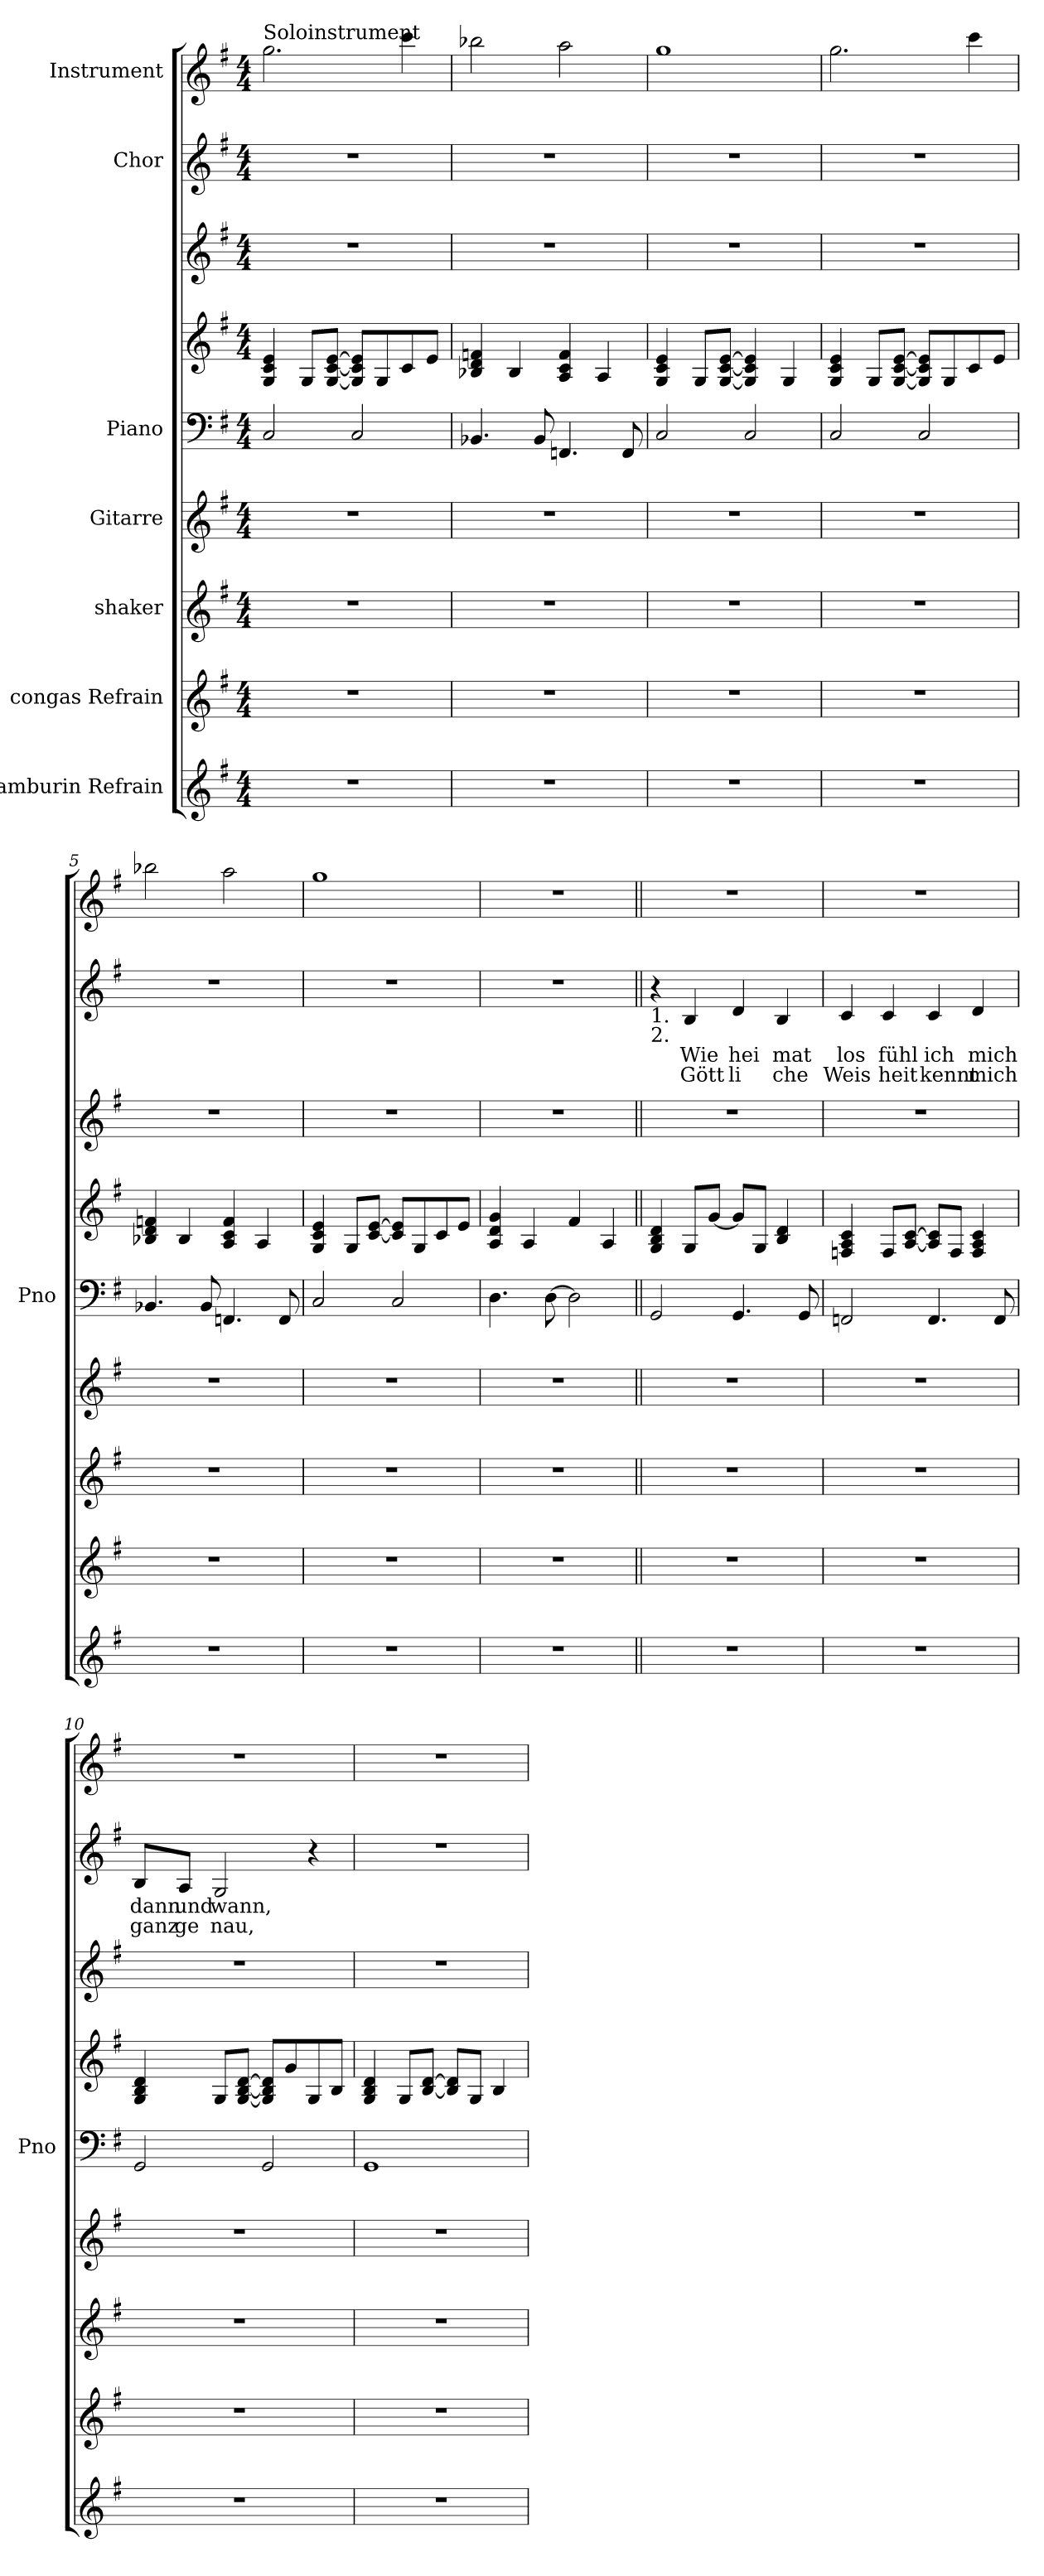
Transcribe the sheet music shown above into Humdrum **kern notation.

**kern	**kern	**kern	**kern	**kern	**kern	**kern	**kern	**text	**text	**kern
*part8	*part7	*part6	*part5	*part4	*part4	*part3	*part2	*part2	*part2	*part1
*staff9	*staff8	*staff7	*staff6	*staff5	*staff4	*staff3	*staff2	*staff2	*staff2	*staff1
*I"tamburin Refrain	*I"congas Refrain	*I"shaker	*I"Gitarre	*I"Piano	*	*	*I"Chor	*	*	*I"Instrument
*	*	*	*	*I'Pno	*	*	*	*	*	*
*clefG2	*clefG2	*clefG2	*clefG2	*clefF4	*clefG2	*clefG2	*clefG2	*	*	*clefG2
*k[f#]	*k[f#]	*k[f#]	*k[f#]	*k[f#]	*k[f#]	*k[f#]	*k[f#]	*	*	*k[f#]
*G:	*G:	*G:	*G:	*G:	*G:	*G:	*G:	*	*	*G:
*M4/4	*M4/4	*M4/4	*M4/4	*M4/4	*M4/4	*M4/4	*M4/4	*	*	*M4/4
=1	=1	=1	=1	=1	=1	=1	=1	=1	=1	=1
!	!	!	!	!	!	!	!	!	!	!LO:TX:a:t=Soloinstrument
1r	1r	1r	1r	2C/	4G/ 4c/ 4e/	1r	1r	.	.	2.gg\
.	.	.	.	.	8G/L	.	.	.	.	.
.	.	.	.	.	[8G/ [8c/ [8e/J	.	.	.	.	.
.	.	.	.	2C/	8G/] 8c/] 8e/]L	.	.	.	.	.
.	.	.	.	.	8G/	.	.	.	.	.
.	.	.	.	.	8c/	.	.	.	.	4ccc\
.	.	.	.	.	8e/J	.	.	.	.	.
=2	=2	=2	=2	=2	=2	=2	=2	=2	=2	=2
1r	1r	1r	1r	4.BB-X/	4B-X/ 4d/ 4fn/	1r	1r	.	.	2bb-X\
.	.	.	.	.	4B-/	.	.	.	.	.
.	.	.	.	8BB-/	.	.	.	.	.	.
.	.	.	.	4.FFn/	4A/ 4c/ 4f/	.	.	.	.	2aa\
.	.	.	.	.	4A/	.	.	.	.	.
.	.	.	.	8FF/	.	.	.	.	.	.
=3	=3	=3	=3	=3	=3	=3	=3	=3	=3	=3
1r	1r	1r	1r	2C/	4G/ 4c/ 4e/	1r	1r	.	.	1gg
.	.	.	.	.	8G/L	.	.	.	.	.
.	.	.	.	.	[8G/ [8c/ [8e/J	.	.	.	.	.
.	.	.	.	2C/	4G/] 4c/] 4e/]	.	.	.	.	.
.	.	.	.	.	4G/	.	.	.	.	.
=4	=4	=4	=4	=4	=4	=4	=4	=4	=4	=4
1r	1r	1r	1r	2C/	4G/ 4c/ 4e/	1r	1r	.	.	2.gg\
.	.	.	.	.	8G/L	.	.	.	.	.
.	.	.	.	.	[8G/ [8c/ [8e/J	.	.	.	.	.
.	.	.	.	2C/	8G/] 8c/] 8e/]L	.	.	.	.	.
.	.	.	.	.	8G/	.	.	.	.	.
.	.	.	.	.	8c/	.	.	.	.	4ccc\
.	.	.	.	.	8e/J	.	.	.	.	.
=5	=5	=5	=5	=5	=5	=5	=5	=5	=5	=5
1r	1r	1r	1r	4.BB-X/	4B-X/ 4d/ 4fn/	1r	1r	.	.	2bb-X\
.	.	.	.	.	4B-/	.	.	.	.	.
.	.	.	.	8BB-/	.	.	.	.	.	.
.	.	.	.	4.FFn/	4A/ 4c/ 4f/	.	.	.	.	2aa\
.	.	.	.	.	4A/	.	.	.	.	.
.	.	.	.	8FF/	.	.	.	.	.	.
=6	=6	=6	=6	=6	=6	=6	=6	=6	=6	=6
1r	1r	1r	1r	2C/	4G/ 4c/ 4e/	1r	1r	.	.	1gg
.	.	.	.	.	8G/L	.	.	.	.	.
.	.	.	.	.	[8c/ [8e/J	.	.	.	.	.
.	.	.	.	2C/	8c/] 8e/]L	.	.	.	.	.
.	.	.	.	.	8G/	.	.	.	.	.
.	.	.	.	.	8c/	.	.	.	.	.
.	.	.	.	.	8e/J	.	.	.	.	.
!!LO:LB:g=z
=7	=7	=7	=7	=7	=7	=7	=7	=7	=7	=7
1r	1r	1r	1r	4.D\	4A/ 4d/ 4g/	1r	1r	.	.	1r
.	.	.	.	.	4A/	.	.	.	.	.
.	.	.	.	[8D\	.	.	.	.	.	.
.	.	.	.	2D\]	4f#/	.	.	.	.	.
.	.	.	.	.	4A/	.	.	.	.	.
=8||	=8||	=8||	=8||	=8||	=8||	=8||	=8||	=8||	=8||	=8||
!	!	!	!	!	!	!	!LO:TX:b:t=1.\n2.	!	!	!
1r	1r	1r	1r	2GG/	4G/ 4B/ 4d/	1r	4r	.	.	1r
!	!	!	!	!	!	!	!	!LO:LY:b	!LO:LY:b	!
.	.	.	.	.	8G/L	.	4B/	Wie	Gött­	.
.	.	.	.	.	[8g/J	.	.	.	.	.
!	!	!	!	!	!	!	!	!LO:LY:b	!LO:LY:b	!
.	.	.	.	4.GG/	8g/L]	.	4d/	hei­	li­	.
.	.	.	.	.	8G/J	.	.	.	.	.
!	!	!	!	!	!	!	!	!LO:LY:b	!LO:LY:b	!
.	.	.	.	.	4B/ 4d/	.	4B/	mat­	che	.
.	.	.	.	8GG/	.	.	.	.	.	.
=9	=9	=9	=9	=9	=9	=9	=9	=9	=9	=9
!	!	!	!	!	!	!	!	!LO:LY:b	!LO:LY:b	!
1r	1r	1r	1r	2FFn/	4Fn/ 4A/ 4c/	1r	4c/	los	Weis­	1r
!	!	!	!	!	!	!	!	!LO:LY:b	!LO:LY:b	!
.	.	.	.	.	8F/L	.	4c/	fühl	heit	.
.	.	.	.	.	[8A/ [8c/J	.	.	.	.	.
!	!	!	!	!	!	!	!	!LO:LY:b	!LO:LY:b	!
.	.	.	.	4.FF/	8A/] 8c/]L	.	4c/	ich	kennt	.
.	.	.	.	.	8F/J	.	.	.	.	.
!	!	!	!	!	!	!	!	!LO:LY:b	!LO:LY:b	!
.	.	.	.	.	4F/ 4A/ 4c/	.	4d/	mich	mich	.
.	.	.	.	8FF/	.	.	.	.	.	.
=10	=10	=10	=10	=10	=10	=10	=10	=10	=10	=10
!	!	!	!	!	!	!	!	!LO:LY:b	!LO:LY:b	!
1r	1r	1r	1r	2GG/	4G/ 4B/ 4d/	1r	8B/L	dann	ganz	1r
!	!	!	!	!	!	!	!	!LO:LY:b	!LO:LY:b	!
.	.	.	.	.	.	.	8A/J	und	ge­	.
!	!	!	!	!	!	!	!	!LO:LY:b	!LO:LY:b	!
.	.	.	.	.	8G/L	.	2G/	wann,	nau,	.
.	.	.	.	.	[8G/ [8B/ [8d/J	.	.	.	.	.
.	.	.	.	2GG/	8G/] 8B/] 8d/]L	.	.	.	.	.
.	.	.	.	.	8g/	.	.	.	.	.
.	.	.	.	.	8G/	.	4r	.	.	.
.	.	.	.	.	8B/J	.	.	.	.	.
!!LO:LB:g=z
=11	=11	=11	=11	=11	=11	=11	=11	=11	=11	=11
1r	1r	1r	1r	1GG	4G/ 4B/ 4d/	1r	1r	.	.	1r
.	.	.	.	.	8G/L	.	.	.	.	.
.	.	.	.	.	[8B/ [8d/J	.	.	.	.	.
.	.	.	.	.	8B/] 8d/]L	.	.	.	.	.
.	.	.	.	.	8G/J	.	.	.	.	.
.	.	.	.	.	4B/	.	.	.	.	.
=	=	=	=	=	=	=	=	=	=	=
*-	*-	*-	*-	*-	*-	*-	*-	*-	*-	*-
